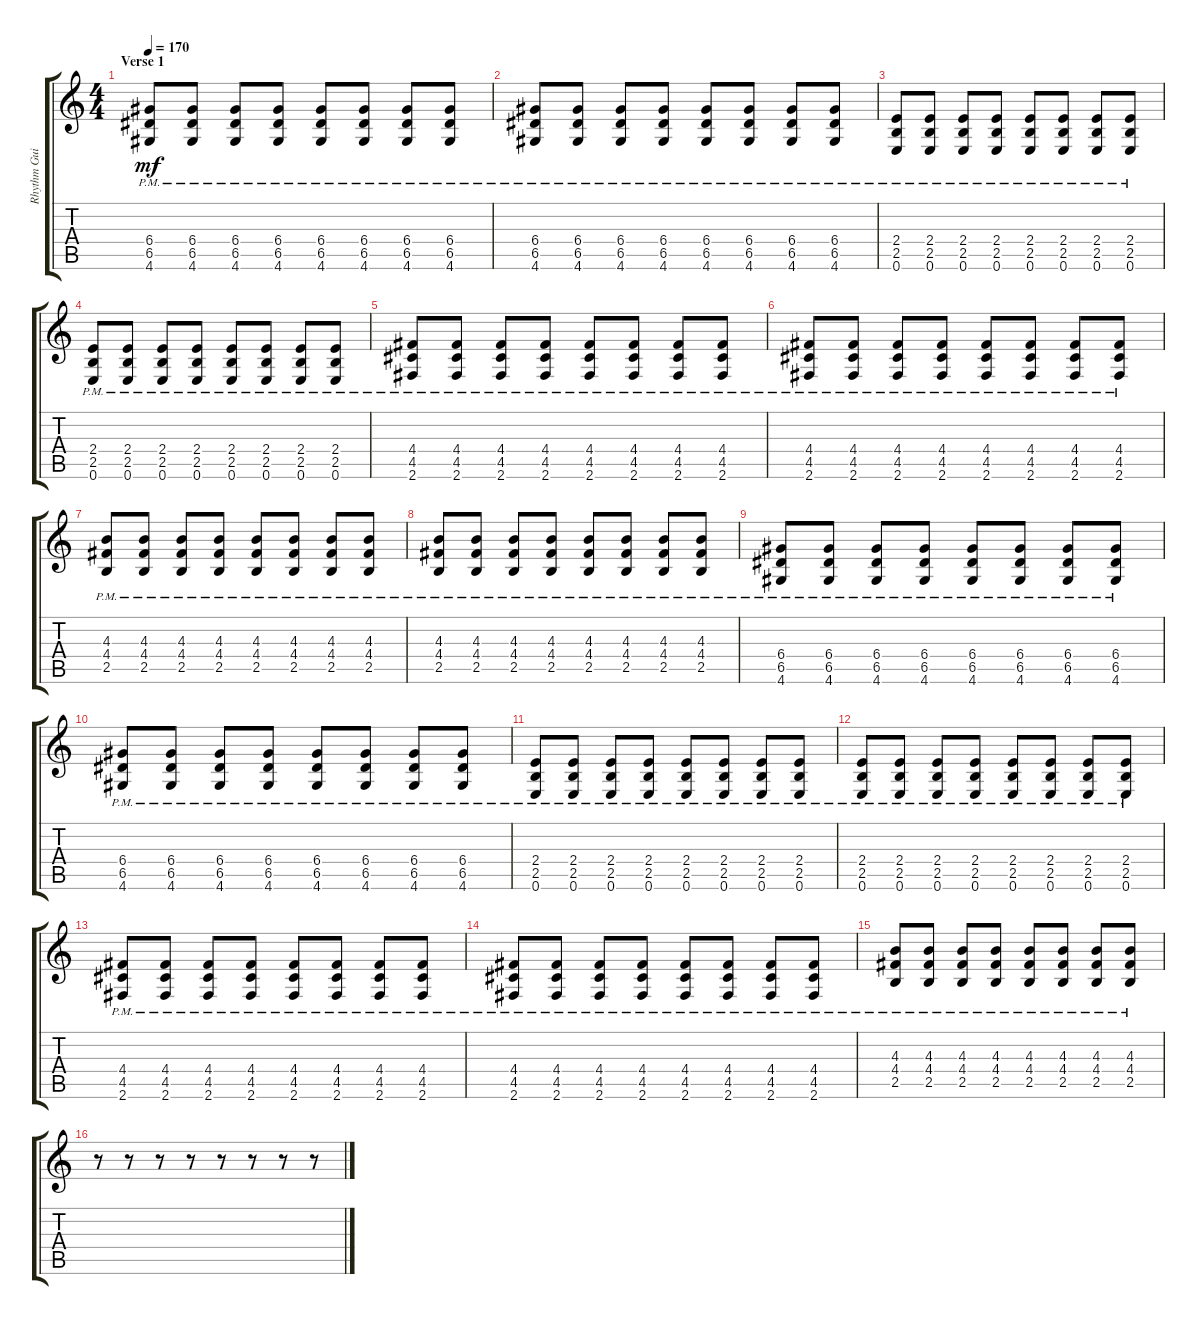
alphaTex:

\track ("Rhythm Guitar" "Rhythm Gui") {instrument distortionguitar}
\staff {score tabs}
\tuning (E4 B3 G3 D3 A2 E2) {hide}
\ts (4 4)
\section ("" "Verse 1")
\tempo 170
\clef g2
\ks c
(6.4{pm} 6.5{pm} 4.6{pm}).8{dy mf instrument distortionguitar} (6.4{pm} 6.5{pm} 4.6{pm}).8 (6.4{pm} 6.5{pm} 4.6{pm}).8 (6.4{pm} 6.5{pm} 4.6{pm}).8 (6.4{pm} 6.5{pm} 4.6{pm}).8 (6.4{pm} 6.5{pm} 4.6{pm}).8 (6.4{pm} 6.5{pm} 4.6{pm}).8 (6.4{pm} 6.5{pm} 4.6{pm}).8 |
(6.4{pm} 6.5{pm} 4.6{pm}).8 (6.4{pm} 6.5{pm} 4.6{pm}).8 (6.4{pm} 6.5{pm} 4.6{pm}).8 (6.4{pm} 6.5{pm} 4.6{pm}).8 (6.4{pm} 6.5{pm} 4.6{pm}).8 (6.4{pm} 6.5{pm} 4.6{pm}).8 (6.4{pm} 6.5{pm} 4.6{pm}).8 (6.4{pm} 6.5{pm} 4.6{pm}).8 |
(2.4{pm} 2.5{pm} 0.6{pm}).8 (2.4{pm} 2.5{pm} 0.6{pm}).8 (2.4{pm} 2.5{pm} 0.6{pm}).8 (2.4{pm} 2.5{pm} 0.6{pm}).8 (2.4{pm} 2.5{pm} 0.6{pm}).8 (2.4{pm} 2.5{pm} 0.6{pm}).8 (2.4{pm} 2.5{pm} 0.6{pm}).8 (2.4{pm} 2.5{pm} 0.6{pm}).8 |
(2.4{pm} 2.5{pm} 0.6{pm}).8 (2.4{pm} 2.5{pm} 0.6{pm}).8 (2.4{pm} 2.5{pm} 0.6{pm}).8 (2.4{pm} 2.5{pm} 0.6{pm}).8 (2.4{pm} 2.5{pm} 0.6{pm}).8 (2.4{pm} 2.5{pm} 0.6{pm}).8 (2.4{pm} 2.5{pm} 0.6{pm}).8 (2.4{pm} 2.5{pm} 0.6{pm}).8 |
(4.4{pm} 4.5{pm} 2.6{pm}).8 (4.4{pm} 4.5{pm} 2.6{pm}).8 (4.4{pm} 4.5{pm} 2.6{pm}).8 (4.4{pm} 4.5{pm} 2.6{pm}).8 (4.4{pm} 4.5{pm} 2.6{pm}).8 (4.4{pm} 4.5{pm} 2.6{pm}).8 (4.4{pm} 4.5{pm} 2.6{pm}).8 (4.4{pm} 4.5{pm} 2.6{pm}).8 |
(4.4{pm} 4.5{pm} 2.6{pm}).8 (4.4{pm} 4.5{pm} 2.6{pm}).8 (4.4{pm} 4.5{pm} 2.6{pm}).8 (4.4{pm} 4.5{pm} 2.6{pm}).8 (4.4{pm} 4.5{pm} 2.6{pm}).8 (4.4{pm} 4.5{pm} 2.6{pm}).8 (4.4{pm} 4.5{pm} 2.6{pm}).8 (4.4{pm} 4.5{pm} 2.6{pm}).8 |
(4.3{pm} 4.4{pm} 2.5{pm}).8 (4.3{pm} 4.4{pm} 2.5{pm}).8 (4.3{pm} 4.4{pm} 2.5{pm}).8 (4.3{pm} 4.4{pm} 2.5{pm}).8 (4.3{pm} 4.4{pm} 2.5{pm}).8 (4.3{pm} 4.4{pm} 2.5{pm}).8 (4.3{pm} 4.4{pm} 2.5{pm}).8 (4.3{pm} 4.4{pm} 2.5{pm}).8 |
(4.3{pm} 4.4{pm} 2.5{pm}).8 (4.3{pm} 4.4{pm} 2.5{pm}).8 (4.3{pm} 4.4{pm} 2.5{pm}).8 (4.3{pm} 4.4{pm} 2.5{pm}).8 (4.3{pm} 4.4{pm} 2.5{pm}).8 (4.3{pm} 4.4{pm} 2.5{pm}).8 (4.3{pm} 4.4{pm} 2.5{pm}).8 (4.3{pm} 4.4{pm} 2.5{pm}).8 |
(6.4{pm} 6.5{pm} 4.6{pm}).8 (6.4{pm} 6.5{pm} 4.6{pm}).8 (6.4{pm} 6.5{pm} 4.6{pm}).8 (6.4{pm} 6.5{pm} 4.6{pm}).8 (6.4{pm} 6.5{pm} 4.6{pm}).8 (6.4{pm} 6.5{pm} 4.6{pm}).8 (6.4{pm} 6.5{pm} 4.6{pm}).8 (6.4{pm} 6.5{pm} 4.6{pm}).8 |
(6.4{pm} 6.5{pm} 4.6{pm}).8 (6.4{pm} 6.5{pm} 4.6{pm}).8 (6.4{pm} 6.5{pm} 4.6{pm}).8 (6.4{pm} 6.5{pm} 4.6{pm}).8 (6.4{pm} 6.5{pm} 4.6{pm}).8 (6.4{pm} 6.5{pm} 4.6{pm}).8 (6.4{pm} 6.5{pm} 4.6{pm}).8 (6.4{pm} 6.5{pm} 4.6{pm}).8 |
(2.4{pm} 2.5{pm} 0.6{pm}).8 (2.4{pm} 2.5{pm} 0.6{pm}).8 (2.4{pm} 2.5{pm} 0.6{pm}).8 (2.4{pm} 2.5{pm} 0.6{pm}).8 (2.4{pm} 2.5{pm} 0.6{pm}).8 (2.4{pm} 2.5{pm} 0.6{pm}).8 (2.4{pm} 2.5{pm} 0.6{pm}).8 (2.4{pm} 2.5{pm} 0.6{pm}).8 |
(2.4{pm} 2.5{pm} 0.6{pm}).8 (2.4{pm} 2.5{pm} 0.6{pm}).8 (2.4{pm} 2.5{pm} 0.6{pm}).8 (2.4{pm} 2.5{pm} 0.6{pm}).8 (2.4{pm} 2.5{pm} 0.6{pm}).8 (2.4{pm} 2.5{pm} 0.6{pm}).8 (2.4{pm} 2.5{pm} 0.6{pm}).8 (2.4{pm} 2.5{pm} 0.6{pm}).8 |
(4.4{pm} 4.5{pm} 2.6{pm}).8 (4.4{pm} 4.5{pm} 2.6{pm}).8 (4.4{pm} 4.5{pm} 2.6{pm}).8 (4.4{pm} 4.5{pm} 2.6{pm}).8 (4.4{pm} 4.5{pm} 2.6{pm}).8 (4.4{pm} 4.5{pm} 2.6{pm}).8 (4.4{pm} 4.5{pm} 2.6{pm}).8 (4.4{pm} 4.5{pm} 2.6{pm}).8 |
(4.4{pm} 4.5{pm} 2.6{pm}).8 (4.4{pm} 4.5{pm} 2.6{pm}).8 (4.4{pm} 4.5{pm} 2.6{pm}).8 (4.4{pm} 4.5{pm} 2.6{pm}).8 (4.4{pm} 4.5{pm} 2.6{pm}).8 (4.4{pm} 4.5{pm} 2.6{pm}).8 (4.4{pm} 4.5{pm} 2.6{pm}).8 (4.4{pm} 4.5{pm} 2.6{pm}).8 |
(4.3{pm} 4.4{pm} 2.5{pm}).8 (4.3{pm} 4.4{pm} 2.5{pm}).8 (4.3{pm} 4.4{pm} 2.5{pm}).8 (4.3{pm} 4.4{pm} 2.5{pm}).8 (4.3{pm} 4.4{pm} 2.5{pm}).8 (4.3{pm} 4.4{pm} 2.5{pm}).8 (4.3{pm} 4.4{pm} 2.5{pm}).8 (4.3{pm} 4.4{pm} 2.5{pm}).8 |
r.8 r.8 r.8 r.8 r.8 r.8 r.8 r.8
